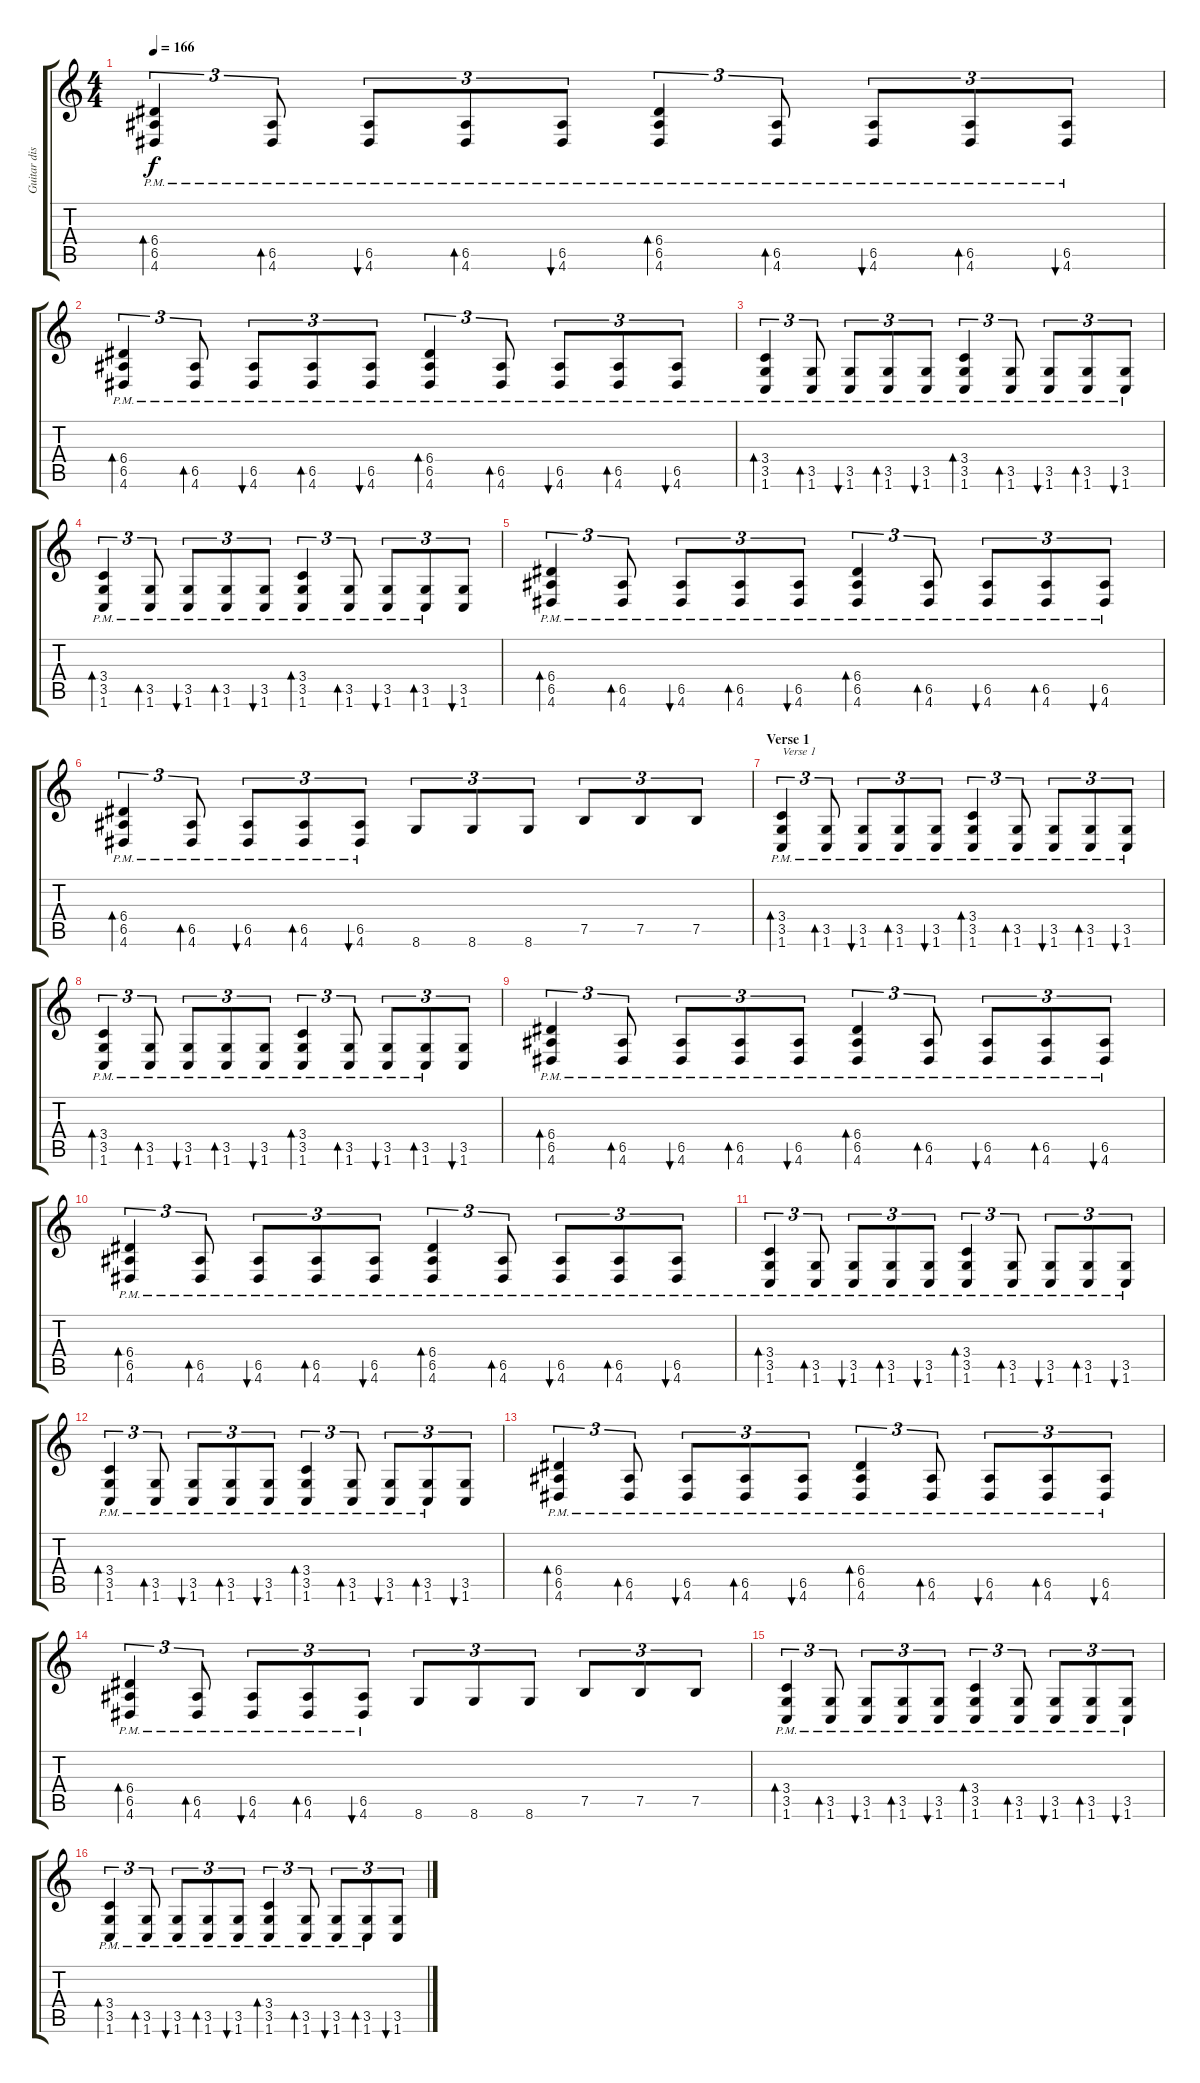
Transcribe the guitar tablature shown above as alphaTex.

\track ("Guitar distortion 2" "Guitar dis") {instrument distortionguitar}
\staff {score tabs}
\tuning (B3 Gb3 D3 A2 E2 B1) {hide}
\ts (4 4)
\tempo 166
\clef g2
\ks c
(6.4 6.5 4.6{pm}).4{tu (3 2) bd 60 dy f} (6.5 4.6{pm}).8{tu (3 2) bd 60} (6.5 4.6{pm}).8{tu (3 2) bu 60} (6.5 4.6{pm}).8{tu (3 2) bd 60} (6.5 4.6{pm}).8{tu (3 2) bu 60} (6.4 6.5 4.6{pm}).4{tu (3 2) bd 60} (6.5 4.6{pm}).8{tu (3 2) bd 60} (6.5 4.6{pm}).8{tu (3 2) bu 60} (6.5 4.6{pm}).8{tu (3 2) bd 60} (6.5 4.6{pm}).8{tu (3 2) bu 60} |
(6.4 6.5 4.6{pm}).4{tu (3 2) bd 60} (6.5 4.6{pm}).8{tu (3 2) bd 60} (6.5 4.6{pm}).8{tu (3 2) bu 60} (6.5 4.6{pm}).8{tu (3 2) bd 60} (6.5 4.6{pm}).8{tu (3 2) bu 60} (6.4 6.5 4.6{pm}).4{tu (3 2) bd 60} (6.5 4.6{pm}).8{tu (3 2) bd 60} (6.5 4.6{pm}).8{tu (3 2) bu 60} (6.5 4.6{pm}).8{tu (3 2) bd 60} (6.5 4.6{pm}).8{tu (3 2) bu 60} |
(3.4 3.5 1.6{pm}).4{tu (3 2) bd 60} (3.5 1.6{pm}).8{tu (3 2) bd 60} (3.5 1.6{pm}).8{tu (3 2) bu 60} (3.5 1.6{pm}).8{tu (3 2) bd 60} (3.5 1.6{pm}).8{tu (3 2) bu 60} (3.4 3.5 1.6{pm}).4{tu (3 2) bd 60} (3.5 1.6{pm}).8{tu (3 2) bd 60} (3.5 1.6{pm}).8{tu (3 2) bu 60} (3.5 1.6{pm}).8{tu (3 2) bd 60} (3.5 1.6{pm}).8{tu (3 2) bu 60} |
(3.4 3.5 1.6{pm}).4{tu (3 2) bd 60} (3.5 1.6{pm}).8{tu (3 2) bd 60} (3.5 1.6{pm}).8{tu (3 2) bu 60} (3.5 1.6{pm}).8{tu (3 2) bd 60} (3.5 1.6{pm}).8{tu (3 2) bu 60} (3.4 3.5 1.6{pm}).4{tu (3 2) bd 60} (3.5 1.6{pm}).8{tu (3 2) bd 60} (3.5 1.6{pm}).8{tu (3 2) bu 60} (3.5 1.6{pm}).8{tu (3 2) bd 60} (3.5 1.6).8{tu (3 2) bu 60} |
(6.4 6.5 4.6{pm}).4{tu (3 2) bd 60} (6.5 4.6{pm}).8{tu (3 2) bd 60} (6.5 4.6{pm}).8{tu (3 2) bu 60} (6.5 4.6{pm}).8{tu (3 2) bd 60} (6.5 4.6{pm}).8{tu (3 2) bu 60} (6.4 6.5 4.6{pm}).4{tu (3 2) bd 60} (6.5 4.6{pm}).8{tu (3 2) bd 60} (6.5 4.6{pm}).8{tu (3 2) bu 60} (6.5 4.6{pm}).8{tu (3 2) bd 60} (6.5 4.6{pm}).8{tu (3 2) bu 60} |
(6.4 6.5 4.6{pm}).4{tu (3 2) bd 60} (6.5 4.6{pm}).8{tu (3 2) bd 60} (6.5 4.6{pm}).8{tu (3 2) bu 60} (6.5 4.6{pm}).8{tu (3 2) bd 60} (6.5 4.6{pm}).8{tu (3 2) bu 60} 8.6.8{tu (3 2)} 8.6.8{tu (3 2)} 8.6.8{tu (3 2)} 7.5.8{tu (3 2)} 7.5.8{tu (3 2)} 7.5.8{tu (3 2)} |
\section ("" "Verse 1")
(3.4 3.5 1.6{pm}).4{tu (3 2) bd 60 txt "Verse 1"} (3.5 1.6{pm}).8{tu (3 2) bd 60} (3.5 1.6{pm}).8{tu (3 2) bu 60} (3.5 1.6{pm}).8{tu (3 2) bd 60} (3.5 1.6{pm}).8{tu (3 2) bu 60} (3.4 3.5 1.6{pm}).4{tu (3 2) bd 60} (3.5 1.6{pm}).8{tu (3 2) bd 60} (3.5 1.6{pm}).8{tu (3 2) bu 60} (3.5 1.6{pm}).8{tu (3 2) bd 60} (3.5 1.6{pm}).8{tu (3 2) bu 60} |
(3.4 3.5 1.6{pm}).4{tu (3 2) bd 60} (3.5 1.6{pm}).8{tu (3 2) bd 60} (3.5 1.6{pm}).8{tu (3 2) bu 60} (3.5 1.6{pm}).8{tu (3 2) bd 60} (3.5 1.6{pm}).8{tu (3 2) bu 60} (3.4 3.5 1.6{pm}).4{tu (3 2) bd 60} (3.5 1.6{pm}).8{tu (3 2) bd 60} (3.5 1.6{pm}).8{tu (3 2) bu 60} (3.5 1.6{pm}).8{tu (3 2) bd 60} (3.5 1.6).8{tu (3 2) bu 60} |
(6.4 6.5 4.6{pm}).4{tu (3 2) bd 60} (6.5 4.6{pm}).8{tu (3 2) bd 60} (6.5 4.6{pm}).8{tu (3 2) bu 60} (6.5 4.6{pm}).8{tu (3 2) bd 60} (6.5 4.6{pm}).8{tu (3 2) bu 60} (6.4 6.5 4.6{pm}).4{tu (3 2) bd 60} (6.5 4.6{pm}).8{tu (3 2) bd 60} (6.5 4.6{pm}).8{tu (3 2) bu 60} (6.5 4.6{pm}).8{tu (3 2) bd 60} (6.5 4.6{pm}).8{tu (3 2) bu 60} |
(6.4 6.5 4.6{pm}).4{tu (3 2) bd 60} (6.5 4.6{pm}).8{tu (3 2) bd 60} (6.5 4.6{pm}).8{tu (3 2) bu 60} (6.5 4.6{pm}).8{tu (3 2) bd 60} (6.5 4.6{pm}).8{tu (3 2) bu 60} (6.4 6.5 4.6{pm}).4{tu (3 2) bd 60} (6.5 4.6{pm}).8{tu (3 2) bd 60} (6.5 4.6{pm}).8{tu (3 2) bu 60} (6.5 4.6{pm}).8{tu (3 2) bd 60} (6.5 4.6{pm}).8{tu (3 2) bu 60} |
(3.4 3.5 1.6{pm}).4{tu (3 2) bd 60} (3.5 1.6{pm}).8{tu (3 2) bd 60} (3.5 1.6{pm}).8{tu (3 2) bu 60} (3.5 1.6{pm}).8{tu (3 2) bd 60} (3.5 1.6{pm}).8{tu (3 2) bu 60} (3.4 3.5 1.6{pm}).4{tu (3 2) bd 60} (3.5 1.6{pm}).8{tu (3 2) bd 60} (3.5 1.6{pm}).8{tu (3 2) bu 60} (3.5 1.6{pm}).8{tu (3 2) bd 60} (3.5 1.6{pm}).8{tu (3 2) bu 60} |
(3.4 3.5 1.6{pm}).4{tu (3 2) bd 60} (3.5 1.6{pm}).8{tu (3 2) bd 60} (3.5 1.6{pm}).8{tu (3 2) bu 60} (3.5 1.6{pm}).8{tu (3 2) bd 60} (3.5 1.6{pm}).8{tu (3 2) bu 60} (3.4 3.5 1.6{pm}).4{tu (3 2) bd 60} (3.5 1.6{pm}).8{tu (3 2) bd 60} (3.5 1.6{pm}).8{tu (3 2) bu 60} (3.5 1.6{pm}).8{tu (3 2) bd 60} (3.5 1.6).8{tu (3 2) bu 60} |
(6.4 6.5 4.6{pm}).4{tu (3 2) bd 60} (6.5 4.6{pm}).8{tu (3 2) bd 60} (6.5 4.6{pm}).8{tu (3 2) bu 60} (6.5 4.6{pm}).8{tu (3 2) bd 60} (6.5 4.6{pm}).8{tu (3 2) bu 60} (6.4 6.5 4.6{pm}).4{tu (3 2) bd 60} (6.5 4.6{pm}).8{tu (3 2) bd 60} (6.5 4.6{pm}).8{tu (3 2) bu 60} (6.5 4.6{pm}).8{tu (3 2) bd 60} (6.5 4.6{pm}).8{tu (3 2) bu 60} |
(6.4 6.5 4.6{pm}).4{tu (3 2) bd 60} (6.5 4.6{pm}).8{tu (3 2) bd 60} (6.5 4.6{pm}).8{tu (3 2) bu 60} (6.5 4.6{pm}).8{tu (3 2) bd 60} (6.5 4.6{pm}).8{tu (3 2) bu 60} 8.6.8{tu (3 2)} 8.6.8{tu (3 2)} 8.6.8{tu (3 2)} 7.5.8{tu (3 2)} 7.5.8{tu (3 2)} 7.5.8{tu (3 2)} |
(3.4 3.5 1.6{pm}).4{tu (3 2) bd 60} (3.5 1.6{pm}).8{tu (3 2) bd 60} (3.5 1.6{pm}).8{tu (3 2) bu 60} (3.5 1.6{pm}).8{tu (3 2) bd 60} (3.5 1.6{pm}).8{tu (3 2) bu 60} (3.4 3.5 1.6{pm}).4{tu (3 2) bd 60} (3.5 1.6{pm}).8{tu (3 2) bd 60} (3.5 1.6{pm}).8{tu (3 2) bu 60} (3.5 1.6{pm}).8{tu (3 2) bd 60} (3.5 1.6{pm}).8{tu (3 2) bu 60} |
(3.4 3.5 1.6{pm}).4{tu (3 2) bd 60} (3.5 1.6{pm}).8{tu (3 2) bd 60} (3.5 1.6{pm}).8{tu (3 2) bu 60} (3.5 1.6{pm}).8{tu (3 2) bd 60} (3.5 1.6{pm}).8{tu (3 2) bu 60} (3.4 3.5 1.6{pm}).4{tu (3 2) bd 60} (3.5 1.6{pm}).8{tu (3 2) bd 60} (3.5 1.6{pm}).8{tu (3 2) bu 60} (3.5 1.6{pm}).8{tu (3 2) bd 60} (3.5 1.6).8{tu (3 2) bu 60}
